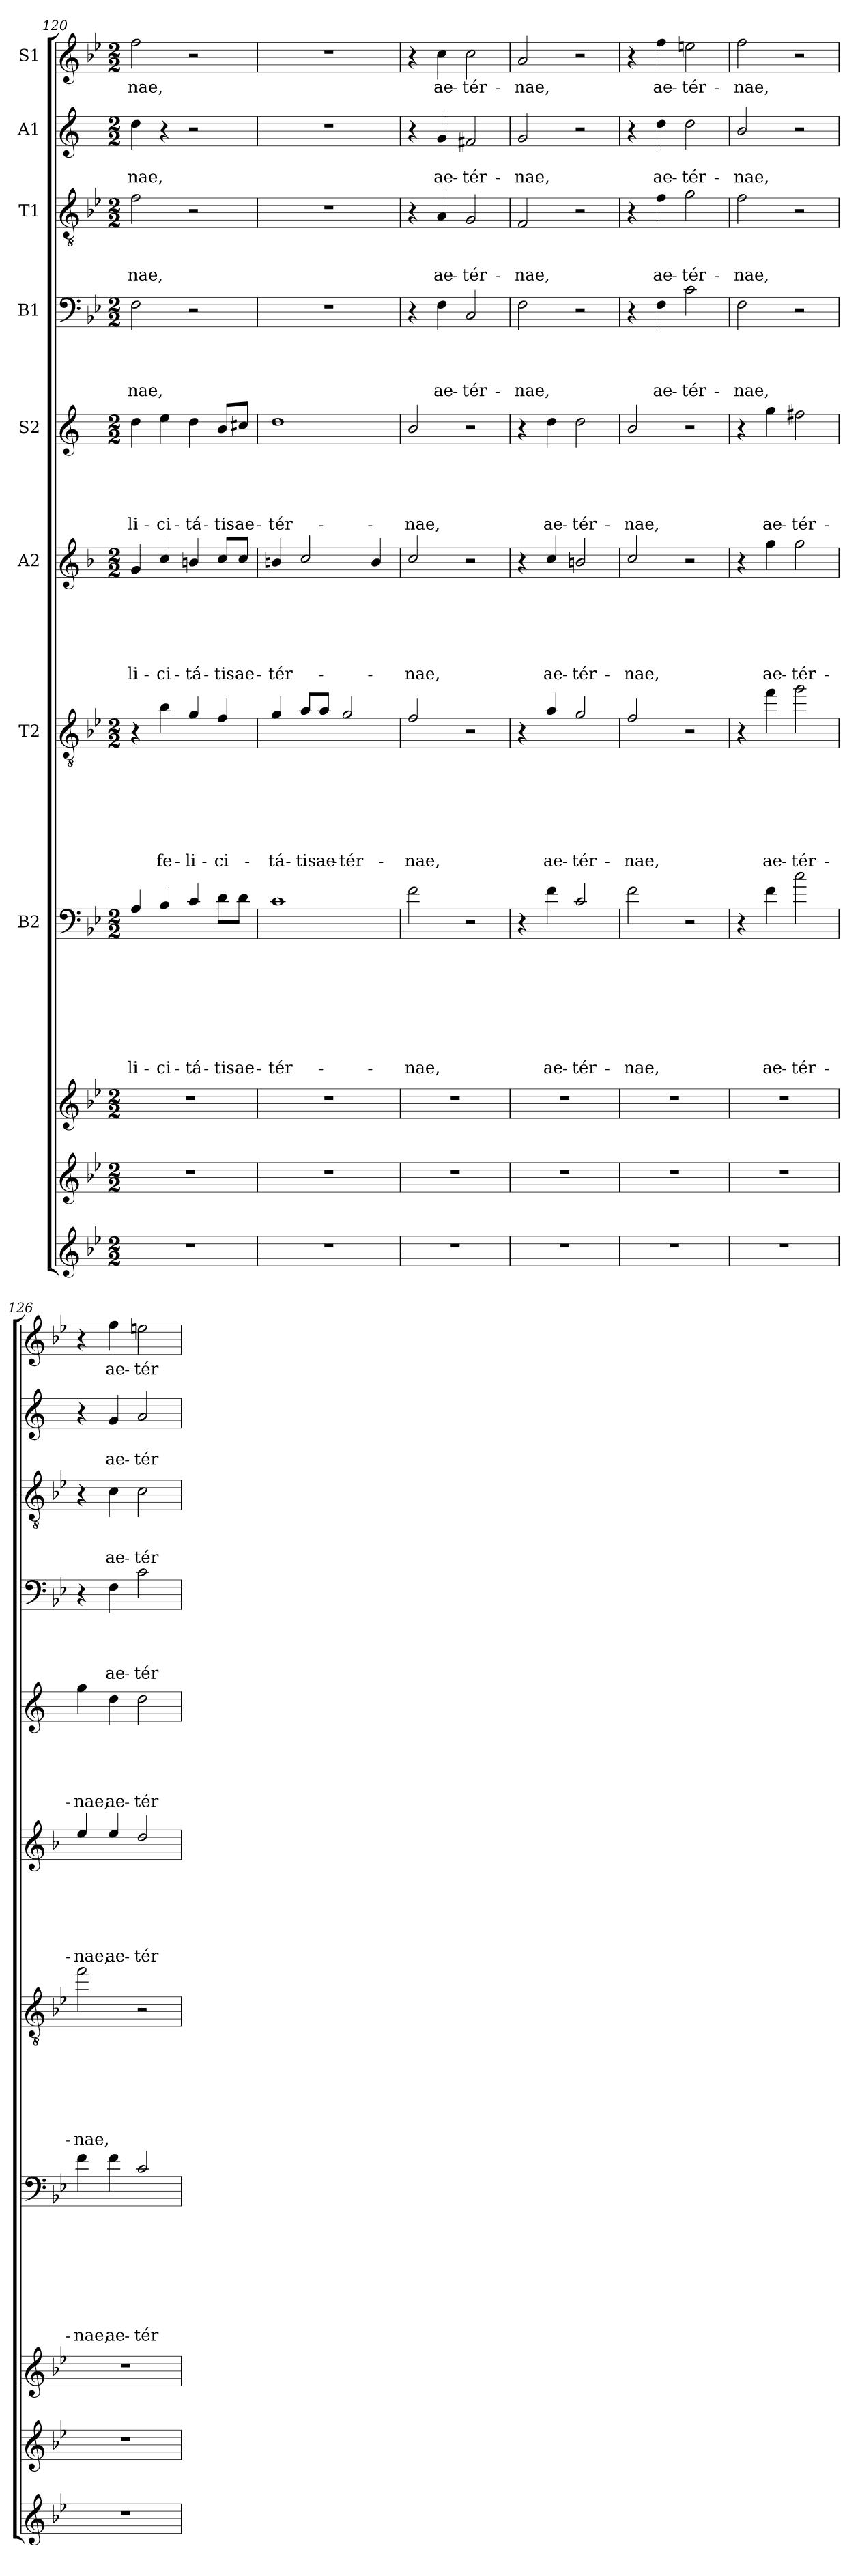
**kern	**kern	**kern	**kern	**text	**text	**text	**text	**text	**text	**text	**text	**kern	**text	**text	**text	**text	**text	**text	**text	**kern	**text	**text	**text	**text	**text	**text	**kern	**text	**text	**text	**text	**text	**kern	**text	**text	**text	**text	**kern	**text	**text	**text	**kern	**text	**text	**kern	**text
*part11	*part10	*part9	*part8	*part8	*part8	*part8	*part8	*part8	*part8	*part8	*part8	*part7	*part7	*part7	*part7	*part7	*part7	*part7	*part7	*part6	*part6	*part6	*part6	*part6	*part6	*part6	*part5	*part5	*part5	*part5	*part5	*part5	*part4	*part4	*part4	*part4	*part4	*part3	*part3	*part3	*part3	*part2	*part2	*part2	*part1	*part1
*staff11	*staff10	*staff9	*staff8	*staff8	*staff8	*staff8	*staff8	*staff8	*staff8	*staff8	*staff8	*staff7	*staff7	*staff7	*staff7	*staff7	*staff7	*staff7	*staff7	*staff6	*staff6	*staff6	*staff6	*staff6	*staff6	*staff6	*staff5	*staff5	*staff5	*staff5	*staff5	*staff5	*staff4	*staff4	*staff4	*staff4	*staff4	*staff3	*staff3	*staff3	*staff3	*staff2	*staff2	*staff2	*staff1	*staff1
*	*	*	*I"B2	*	*	*	*	*	*	*	*	*I"T2	*	*	*	*	*	*	*	*I"A2	*	*	*	*	*	*	*I"S2	*	*	*	*	*	*I"B1	*	*	*	*	*I"T1	*	*	*	*I"A1	*	*	*I"S1	*
*clefG2	*clefG2	*clefG2	*clefF4	*	*	*	*	*	*	*	*	*clefGv2	*	*	*	*	*	*	*	*clefG2	*	*	*	*	*	*	*clefG2	*	*	*	*	*	*clefF4	*	*	*	*	*clefGv2	*	*	*	*clefG2	*	*	*clefG2	*
*	*	*	*ITrd7c12	*	*	*	*	*	*	*	*	*ITrd8c14	*	*	*	*	*	*	*	*ITrd4c7	*	*	*	*	*	*	*ITrd1c2	*	*	*	*	*	*	*	*	*	*	*	*	*	*	*ITrd1c2	*	*	*	*
*k[b-e-]	*k[b-e-]	*k[b-e-]	*k[b-e-]	*	*	*	*	*	*	*	*	*k[b-e-]	*	*	*	*	*	*	*	*k[b-e-]	*	*	*	*	*	*	*k[b-e-]	*	*	*	*	*	*k[b-e-]	*	*	*	*	*k[b-e-]	*	*	*	*k[b-e-]	*	*	*k[b-e-]	*
*B-:	*B-:	*B-:	*B-:	*	*	*	*	*	*	*	*	*B-:	*	*	*	*	*	*	*	*B-:	*	*	*	*	*	*	*B-:	*	*	*	*	*	*B-:	*	*	*	*	*B-:	*	*	*	*B-:	*	*	*B-:	*
*M2/2	*M2/2	*M2/2	*M2/2	*	*	*	*	*	*	*	*	*M2/2	*	*	*	*	*	*	*	*M2/2	*	*	*	*	*	*	*M2/2	*	*	*	*	*	*M2/2	*	*	*	*	*M2/2	*	*	*	*M2/2	*	*	*M2/2	*
=120	=120	=120	=120	=120	=120	=120	=120	=120	=120	=120	=120	=120	=120	=120	=120	=120	=120	=120	=120	=120	=120	=120	=120	=120	=120	=120	=120	=120	=120	=120	=120	=120	=120	=120	=120	=120	=120	=120	=120	=120	=120	=120	=120	=120	=120	=120
!	!	!	!	!	!	!	!	!	!	!	!LO:LY:b	!	!	!	!	!	!	!	!	!	!	!	!	!	!	!LO:LY:b	!	!	!	!	!	!LO:LY:b	!	!	!	!	!LO:LY:b	!	!	!	!LO:LY:b	!	!	!LO:LY:b	!	!LO:LY:b
1r	1r	1r	4AA/	.	.	.	.	.	.	.	-li-	4r	.	.	.	.	.	.	.	4c/	.	.	.	.	.	-li-	4cc\	.	.	.	.	-li-	2F\	.	.	.	-nae,	2f\	.	.	-nae,	4cc\	.	-nae,	2ff\	-nae,
!	!	!	!	!	!	!	!	!	!	!	!LO:LY:b	!	!	!	!	!	!	!	!LO:LY:b	!	!	!	!	!	!	!LO:LY:b	!	!	!	!	!	!LO:LY:b	!	!	!	!	!	!	!	!	!	!	!	!	!	!
.	.	.	4BB-/	.	.	.	.	.	.	.	-ci-	4B-\	.	.	.	.	.	.	fe-	4f/	.	.	.	.	.	-ci-	4dd\	.	.	.	.	-ci-	.	.	.	.	.	.	.	.	.	4r	.	.	.	.
!	!	!	!	!	!	!	!	!	!	!	!LO:LY:b	!	!	!	!	!	!	!	!LO:LY:b	!	!	!	!	!	!	!LO:LY:b	!	!	!	!	!	!LO:LY:b	!	!	!	!	!	!	!	!	!	!	!	!	!	!
.	.	.	4C/	.	.	.	.	.	.	.	-tá-	4G/	.	.	.	.	.	.	-li-	4en/	.	.	.	.	.	-tá-	4cc\	.	.	.	.	-tá-	2r	.	.	.	.	2r	.	.	.	2r	.	.	2r	.
!	!	!	!	!	!	!	!	!	!	!	!LO:LY:b	!	!	!	!	!	!	!	!LO:LY:b	!	!	!	!	!	!	!LO:LY:b	!	!	!	!	!	!LO:LY:b	!	!	!	!	!	!	!	!	!	!	!	!	!	!
.	.	.	8D\L	.	.	.	.	.	.	.	-tis	4F/	.	.	.	.	.	.	-ci-	8f/L	.	.	.	.	.	-tis	8a/L	.	.	.	.	-tis	.	.	.	.	.	.	.	.	.	.	.	.	.	.
!	!	!	!	!	!	!	!	!	!	!	!LO:LY:b	!	!	!	!	!	!	!	!	!	!	!	!	!	!	!LO:LY:b	!	!	!	!	!	!LO:LY:b	!	!	!	!	!	!	!	!	!	!	!	!	!	!
.	.	.	8D\J	.	.	.	.	.	.	.	ae-	.	.	.	.	.	.	.	.	8f/J	.	.	.	.	.	ae-	8bn/J	.	.	.	.	ae-	.	.	.	.	.	.	.	.	.	.	.	.	.	.
=121	=121	=121	=121	=121	=121	=121	=121	=121	=121	=121	=121	=121	=121	=121	=121	=121	=121	=121	=121	=121	=121	=121	=121	=121	=121	=121	=121	=121	=121	=121	=121	=121	=121	=121	=121	=121	=121	=121	=121	=121	=121	=121	=121	=121	=121	=121
!	!	!	!	!	!	!	!	!	!	!	!LO:LY:b	!	!	!	!	!	!	!	!LO:LY:b	!	!	!	!	!	!	!LO:LY:b	!	!	!	!	!	!LO:LY:b	!	!	!	!	!	!	!	!	!	!	!	!	!	!
1r	1r	1r	1C	.	.	.	.	.	.	.	-tér-	4G/	.	.	.	.	.	.	-tá-	4en/	.	.	.	.	.	-tér-	1cc	.	.	.	.	-tér-	1r	.	.	.	.	1r	.	.	.	1r	.	.	1r	.
!	!	!	!	!	!	!	!	!	!	!	!	!	!	!	!	!	!	!	!LO:LY:b	!	!	!	!	!	!	!	!	!	!	!	!	!	!	!	!	!	!	!	!	!	!	!	!	!	!	!
.	.	.	.	.	.	.	.	.	.	.	.	8A/L	.	.	.	.	.	.	-tis	2f/	.	.	.	.	.	.	.	.	.	.	.	.	.	.	.	.	.	.	.	.	.	.	.	.	.	.
!	!	!	!	!	!	!	!	!	!	!	!	!	!	!	!	!	!	!	!LO:LY:b	!	!	!	!	!	!	!	!	!	!	!	!	!	!	!	!	!	!	!	!	!	!	!	!	!	!	!
.	.	.	.	.	.	.	.	.	.	.	.	8A/J	.	.	.	.	.	.	ae-	.	.	.	.	.	.	.	.	.	.	.	.	.	.	.	.	.	.	.	.	.	.	.	.	.	.	.
!	!	!	!	!	!	!	!	!	!	!	!	!	!	!	!	!	!	!	!LO:LY:b	!	!	!	!	!	!	!	!	!	!	!	!	!	!	!	!	!	!	!	!	!	!	!	!	!	!	!
.	.	.	.	.	.	.	.	.	.	.	.	2G/	.	.	.	.	.	.	-tér-	.	.	.	.	.	.	.	.	.	.	.	.	.	.	.	.	.	.	.	.	.	.	.	.	.	.	.
.	.	.	.	.	.	.	.	.	.	.	.	.	.	.	.	.	.	.	.	4e/	.	.	.	.	.	.	.	.	.	.	.	.	.	.	.	.	.	.	.	.	.	.	.	.	.	.
=122	=122	=122	=122	=122	=122	=122	=122	=122	=122	=122	=122	=122	=122	=122	=122	=122	=122	=122	=122	=122	=122	=122	=122	=122	=122	=122	=122	=122	=122	=122	=122	=122	=122	=122	=122	=122	=122	=122	=122	=122	=122	=122	=122	=122	=122	=122
!	!	!	!	!	!	!	!	!	!	!	!LO:LY:b	!	!	!	!	!	!	!	!LO:LY:b	!	!	!	!	!	!	!LO:LY:b	!	!	!	!	!	!LO:LY:b	!	!	!	!	!	!	!	!	!	!	!	!	!	!
1r	1r	1r	2F\	.	.	.	.	.	.	.	-nae,	2F/	.	.	.	.	.	.	-nae,	2f/	.	.	.	.	.	-nae,	2a/	.	.	.	.	-nae,	4r	.	.	.	.	4r	.	.	.	4r	.	.	4r	.
!	!	!	!	!	!	!	!	!	!	!	!	!	!	!	!	!	!	!	!	!	!	!	!	!	!	!	!	!	!	!	!	!	!	!	!	!	!LO:LY:b	!	!	!	!LO:LY:b	!	!	!LO:LY:b	!	!LO:LY:b
.	.	.	.	.	.	.	.	.	.	.	.	.	.	.	.	.	.	.	.	.	.	.	.	.	.	.	.	.	.	.	.	.	4F\	.	.	.	ae-	4A/	.	.	ae-	4f/	.	ae-	4cc\	ae-
!	!	!	!	!	!	!	!	!	!	!	!	!	!	!	!	!	!	!	!	!	!	!	!	!	!	!	!	!	!	!	!	!	!	!	!	!	!LO:LY:b	!	!	!	!LO:LY:b	!	!	!LO:LY:b	!	!LO:LY:b
.	.	.	2r	.	.	.	.	.	.	.	.	2r	.	.	.	.	.	.	.	2r	.	.	.	.	.	.	2r	.	.	.	.	.	2C/	.	.	.	-tér-	2G/	.	.	-tér-	2en/	.	-tér-	2cc\	-tér-
=123	=123	=123	=123	=123	=123	=123	=123	=123	=123	=123	=123	=123	=123	=123	=123	=123	=123	=123	=123	=123	=123	=123	=123	=123	=123	=123	=123	=123	=123	=123	=123	=123	=123	=123	=123	=123	=123	=123	=123	=123	=123	=123	=123	=123	=123	=123
!	!	!	!	!	!	!	!	!	!	!	!	!	!	!	!	!	!	!	!	!	!	!	!	!	!	!	!	!	!	!	!	!	!	!	!	!	!LO:LY:b	!	!	!	!LO:LY:b	!	!	!LO:LY:b	!	!LO:LY:b
1r	1r	1r	4r	.	.	.	.	.	.	.	.	4r	.	.	.	.	.	.	.	4r	.	.	.	.	.	.	4r	.	.	.	.	.	2F\	.	.	.	-nae,	2F/	.	.	-nae,	2f/	.	-nae,	2a/	-nae,
!	!	!	!	!	!	!	!	!	!	!	!LO:LY:b	!	!	!	!	!	!	!	!LO:LY:b	!	!	!	!	!	!	!LO:LY:b	!	!	!	!	!	!LO:LY:b	!	!	!	!	!	!	!	!	!	!	!	!	!	!
.	.	.	4F\	.	.	.	.	.	.	.	ae-	4A/	.	.	.	.	.	.	ae-	4f/	.	.	.	.	.	ae-	4cc\	.	.	.	.	ae-	.	.	.	.	.	.	.	.	.	.	.	.	.	.
!	!	!	!	!	!	!	!	!	!	!	!LO:LY:b	!	!	!	!	!	!	!	!LO:LY:b	!	!	!	!	!	!	!LO:LY:b	!	!	!	!	!	!LO:LY:b	!	!	!	!	!	!	!	!	!	!	!	!	!	!
.	.	.	2C/	.	.	.	.	.	.	.	-tér-	2G/	.	.	.	.	.	.	-tér-	2en/	.	.	.	.	.	-tér-	2cc\	.	.	.	.	-tér-	2r	.	.	.	.	2r	.	.	.	2r	.	.	2r	.
=124	=124	=124	=124	=124	=124	=124	=124	=124	=124	=124	=124	=124	=124	=124	=124	=124	=124	=124	=124	=124	=124	=124	=124	=124	=124	=124	=124	=124	=124	=124	=124	=124	=124	=124	=124	=124	=124	=124	=124	=124	=124	=124	=124	=124	=124	=124
!	!	!	!	!	!	!	!	!	!	!	!LO:LY:b	!	!	!	!	!	!	!	!LO:LY:b	!	!	!	!	!	!	!LO:LY:b	!	!	!	!	!	!LO:LY:b	!	!	!	!	!	!	!	!	!	!	!	!	!	!
1r	1r	1r	2F\	.	.	.	.	.	.	.	-nae,	2F/	.	.	.	.	.	.	-nae,	2f/	.	.	.	.	.	-nae,	2a/	.	.	.	.	-nae,	4r	.	.	.	.	4r	.	.	.	4r	.	.	4r	.
!	!	!	!	!	!	!	!	!	!	!	!	!	!	!	!	!	!	!	!	!	!	!	!	!	!	!	!	!	!	!	!	!	!	!	!	!	!LO:LY:b	!	!	!	!LO:LY:b	!	!	!LO:LY:b	!	!LO:LY:b
.	.	.	.	.	.	.	.	.	.	.	.	.	.	.	.	.	.	.	.	.	.	.	.	.	.	.	.	.	.	.	.	.	4F\	.	.	.	ae-	4f\	.	.	ae-	4cc\	.	ae-	4ff\	ae-
!	!	!	!	!	!	!	!	!	!	!	!	!	!	!	!	!	!	!	!	!	!	!	!	!	!	!	!	!	!	!	!	!	!	!	!	!	!LO:LY:b	!	!	!	!LO:LY:b	!	!	!LO:LY:b	!	!LO:LY:b
.	.	.	2r	.	.	.	.	.	.	.	.	2r	.	.	.	.	.	.	.	2r	.	.	.	.	.	.	2r	.	.	.	.	.	2c\	.	.	.	-tér-	2g\	.	.	-tér-	2cc\	.	-tér-	2een\	-tér-
!!LO:PB:g=z
=125	=125	=125	=125	=125	=125	=125	=125	=125	=125	=125	=125	=125	=125	=125	=125	=125	=125	=125	=125	=125	=125	=125	=125	=125	=125	=125	=125	=125	=125	=125	=125	=125	=125	=125	=125	=125	=125	=125	=125	=125	=125	=125	=125	=125	=125	=125
!	!	!	!	!	!	!	!	!	!	!	!	!	!	!	!	!	!	!	!	!	!	!	!	!	!	!	!	!	!	!	!	!	!	!	!	!	!LO:LY:b	!	!	!	!LO:LY:b	!	!	!LO:LY:b	!	!LO:LY:b
1r	1r	1r	4r	.	.	.	.	.	.	.	.	4r	.	.	.	.	.	.	.	4r	.	.	.	.	.	.	4r	.	.	.	.	.	2F\	.	.	.	-nae,	2f\	.	.	-nae,	2a/	.	-nae,	2ff\	-nae,
!	!	!	!	!	!	!	!	!	!	!	!LO:LY:b	!	!	!	!	!	!	!	!LO:LY:b	!	!	!	!	!	!	!LO:LY:b	!	!	!	!	!	!LO:LY:b	!	!	!	!	!	!	!	!	!	!	!	!	!	!
.	.	.	4F\	.	.	.	.	.	.	.	ae-	4f\	.	.	.	.	.	.	ae-	4cc\	.	.	.	.	.	ae-	4ff\	.	.	.	.	ae-	.	.	.	.	.	.	.	.	.	.	.	.	.	.
!	!	!	!	!	!	!	!	!	!	!	!LO:LY:b	!	!	!	!	!	!	!	!LO:LY:b	!	!	!	!	!	!	!LO:LY:b	!	!	!	!	!	!LO:LY:b	!	!	!	!	!	!	!	!	!	!	!	!	!	!
.	.	.	2c\	.	.	.	.	.	.	.	-tér-	2g\	.	.	.	.	.	.	-tér-	2cc\	.	.	.	.	.	-tér-	2een\	.	.	.	.	-tér-	2r	.	.	.	.	2r	.	.	.	2r	.	.	2r	.
=126	=126	=126	=126	=126	=126	=126	=126	=126	=126	=126	=126	=126	=126	=126	=126	=126	=126	=126	=126	=126	=126	=126	=126	=126	=126	=126	=126	=126	=126	=126	=126	=126	=126	=126	=126	=126	=126	=126	=126	=126	=126	=126	=126	=126	=126	=126
!	!	!	!	!	!	!	!	!	!	!	!LO:LY:b	!	!	!	!	!	!	!	!LO:LY:b	!	!	!	!	!	!	!LO:LY:b	!	!	!	!	!	!LO:LY:b	!	!	!	!	!	!	!	!	!	!	!	!	!	!
1r	1r	1r	4F\	.	.	.	.	.	.	.	-nae,	2f\	.	.	.	.	.	.	-nae,	4a/	.	.	.	.	.	-nae,	4ff\	.	.	.	.	-nae,	4r	.	.	.	.	4r	.	.	.	4r	.	.	4r	.
!	!	!	!	!	!	!	!	!	!	!	!LO:LY:b	!	!	!	!	!	!	!	!	!	!	!	!	!	!	!LO:LY:b	!	!	!	!	!	!LO:LY:b	!	!	!	!	!LO:LY:b	!	!	!	!LO:LY:b	!	!	!LO:LY:b	!	!LO:LY:b
.	.	.	4F\	.	.	.	.	.	.	.	ae-	.	.	.	.	.	.	.	.	4a/	.	.	.	.	.	ae-	4cc\	.	.	.	.	ae-	4F\	.	.	.	ae-	4c\	.	.	ae-	4f/	.	ae-	4ff\	ae-
!	!	!	!	!	!	!	!	!	!	!	!LO:LY:b	!	!	!	!	!	!	!	!	!	!	!	!	!	!	!LO:LY:b	!	!	!	!	!	!LO:LY:b	!	!	!	!	!LO:LY:b	!	!	!	!LO:LY:b	!	!	!LO:LY:b	!	!LO:LY:b
.	.	.	2C/	.	.	.	.	.	.	.	-tér-	2r	.	.	.	.	.	.	.	2g/	.	.	.	.	.	-tér-	2cc\	.	.	.	.	-tér-	2c\	.	.	.	-tér-	2c\	.	.	-tér-	2g/	.	-tér-	2een\	-tér-
=	=	=	=	=	=	=	=	=	=	=	=	=	=	=	=	=	=	=	=	=	=	=	=	=	=	=	=	=	=	=	=	=	=	=	=	=	=	=	=	=	=	=	=	=	=	=
*-	*-	*-	*-	*-	*-	*-	*-	*-	*-	*-	*-	*-	*-	*-	*-	*-	*-	*-	*-	*-	*-	*-	*-	*-	*-	*-	*-	*-	*-	*-	*-	*-	*-	*-	*-	*-	*-	*-	*-	*-	*-	*-	*-	*-	*-	*-
